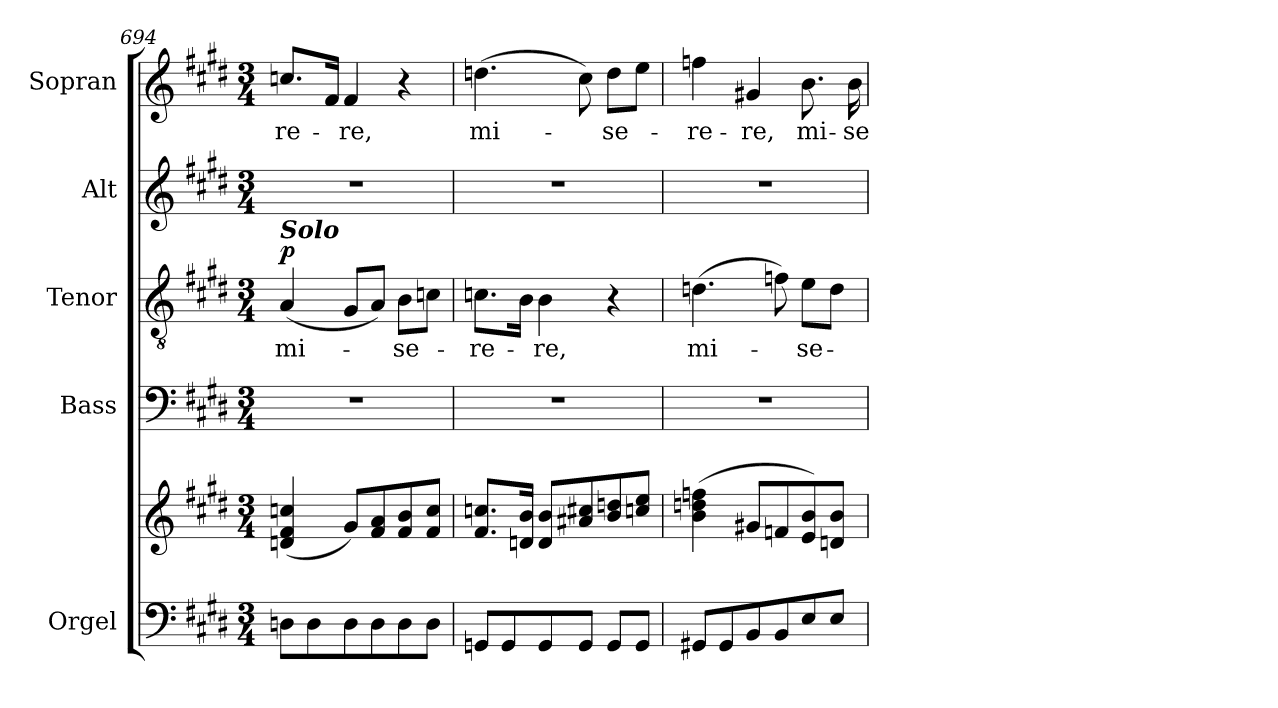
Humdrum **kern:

**kern	**kern	**kern	**kern	**text	**dynam	**kern	**kern	**text
*part5	*part5	*part4	*part3	*part3	*part3	*part2	*part1	*part1
*staff6	*staff5	*staff4	*staff3	*staff3	*staff3	*staff2	*staff1	*staff1
*I"Orgel	*	*I"Bass	*I"Tenor	*	*	*I"Alt	*I"Sopran	*
*I'Org.	*	*I'B.	*I'T.	*	*	*I'A.	*I'S.	*
!!LO:PB:g=z
*clefF4	*clefG2	*clefF4	*clefGv2	*	*	*clefG2	*clefG2	*
*k[f#c#g#d#]	*k[f#c#g#d#]	*k[f#c#g#d#]	*k[f#c#g#d#]	*	*	*k[f#c#g#d#]	*k[f#c#g#d#]	*
*E:	*E:	*E:	*E:	*	*	*E:	*E:	*
*M3/4	*M3/4	*M3/4	*M3/4	*	*	*M3/4	*M3/4	*
=694	=694	=694	=694	=694	=694	=694	=694	=694
!	!	!	!LO:TX:a:Bi:t=Solo	!	!	!	!	!
!	!	!	!	!LO:LY:b	!LO:DY:a	!	!	!LO:LY:b
8Dn\L	(<4dn/ 4f#/ 4ccn/	2.r	(<4A/	mi-	p	2.r	8.ccn/L	-re-
8D\	.	.	.	.	.	.	.	.
.	.	.	.	.	.	.	16f#/Jk	.
!	!	!	!	!	!	!	!	!LO:LY:b
8D\	8g#/L)	.	8G#/L	.	.	.	4f#/	-re,
8D\	8f#/ 8a/	.	8A/J)	.	.	.	.	.
!	!	!	!	!LO:LY:b	!	!	!	!
8D\	8f#/ 8b/	.	8B\L	-se-	.	.	4r	.
8D\J	8f#/ 8cc/J	.	8cn\J	.	.	.	.	.
=695	=695	=695	=695	=695	=695	=695	=695	=695
!	!	!	!	!LO:LY:b	!	!	!	!LO:LY:b
8GGn/L	8.f#/ 8.ccn/L	2.r	8.cn\L	-re-	.	2.r	(>4.ddn\	mi-
8GG/	.	.	.	.	.	.	.	.
.	16dn/ 16b/Jk	.	16B\Jk	.	.	.	.	.
!	!	!	!	!LO:LY:b	!	!	!	!
8GG/	8d/ 8b/L	.	4B\	-re,	.	.	.	.
8GG/J	8a#X/ 8cc#X/	.	.	.	.	.	8cc#\)	.
!	!	!	!	!	!	!	!	!LO:LY:b
8GG/L	8b/ 8ddn/	.	4r	.	.	.	8dd\L	-se-
8GG/J	8ccn/ 8ee/J	.	.	.	.	.	8ee\J	.
=696	=696	=696	=696	=696	=696	=696	=696	=696
!	!	!	!	!LO:LY:b	!	!	!	!LO:LY:b
8GG#X/L	(>4b\ 4ddn\ 4ffn\	2.r	(>4.dn\	mi-	.	2.r	4ffn\	-re-
8GG#/	.	.	.	.	.	.	.	.
!	!	!	!	!	!	!	!	!LO:LY:b
8BB/	8g#X/L	.	.	.	.	.	4g#X/	-re,
8BB/	8fn/	.	8fn\)	.	.	.	.	.
!	!	!	!	!LO:LY:b	!	!	!	!LO:LY:b
8E/	8e/ 8b/)	.	8e\L	-se-	.	.	8.b\	mi-
8E/J	8dn/ 8b/J	.	8d\J	.	.	.	.	.
!	!	!	!	!	!	!	!	!LO:LY:b
.	.	.	.	.	.	.	16b\	-se-
=	=	=	=	=	=	=	=	=
*-	*-	*-	*-	*-	*-	*-	*-	*-
